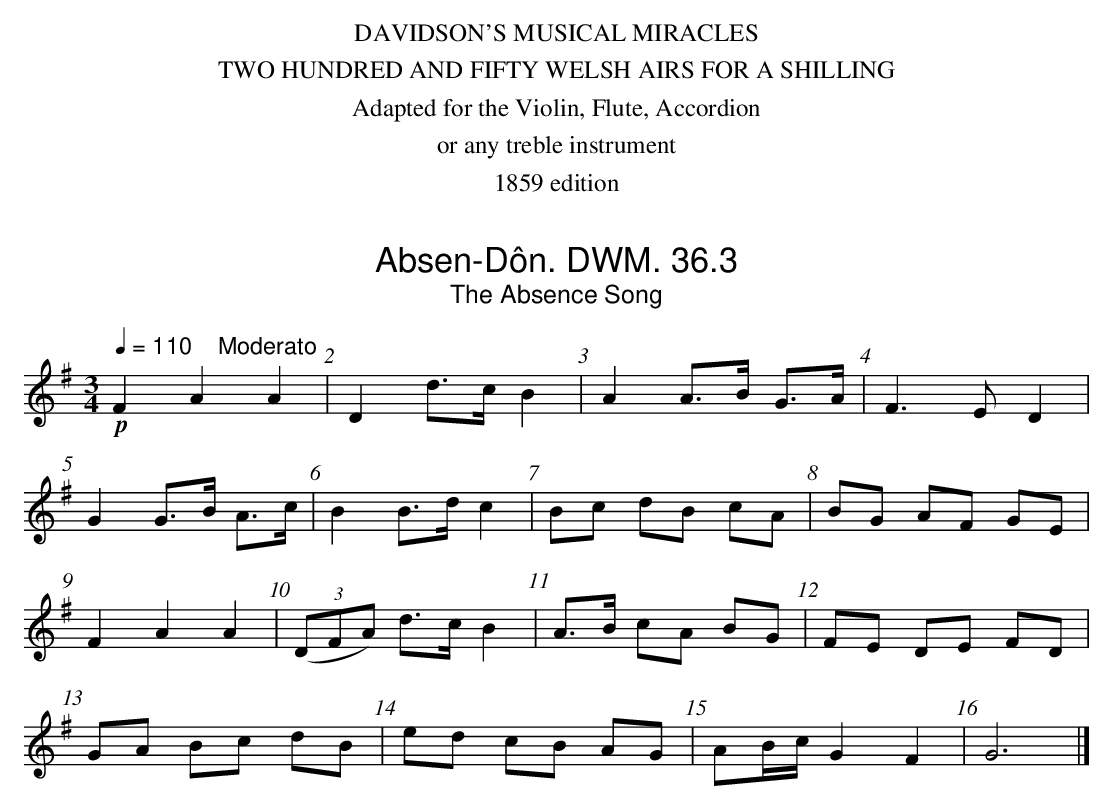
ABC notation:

X:1
T:Absen-D\^on. DWM. 36.3
T:Absence Song, The
M:3/4
L:1/8
Q:1/4=110 "    Moderato"
K:G
!p!F2A2A2|D2 d>c B2|A2 A>B G>A|F3E D2|
G2 G>B A>c|B2 B>d c2|Bc dB cA|BG AF GE|
F2A2A2|((3DFA) d>c B2|A>B cA BG|FE DE FD|
GA Bc dB|ed cB AG|AB/c/ G2F2|G6|]
